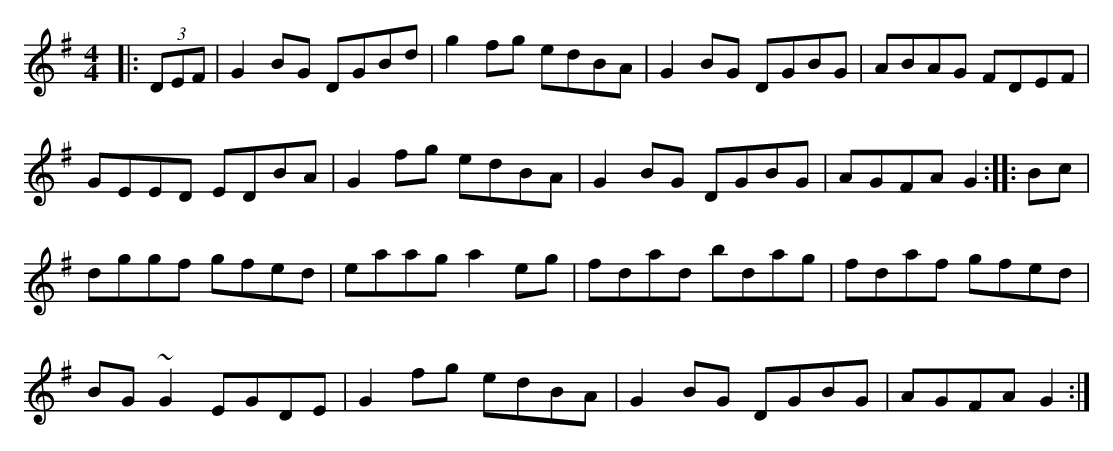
X:1
M:4/4
K:G
|:(3DEF|G2BG DGBd|g2fg edBA|G2BG DGBG|ABAG FDEF|
GEED EDBA|G2fg edBA|G2BG DGBG|AGFA G2:|:Bc|
dggf gfed|eaag a2eg|fdad bdag|fdaf gfed|
BG~G2 EGDE|G2fg edBA|G2BG DGBG|AGFA G2:|
